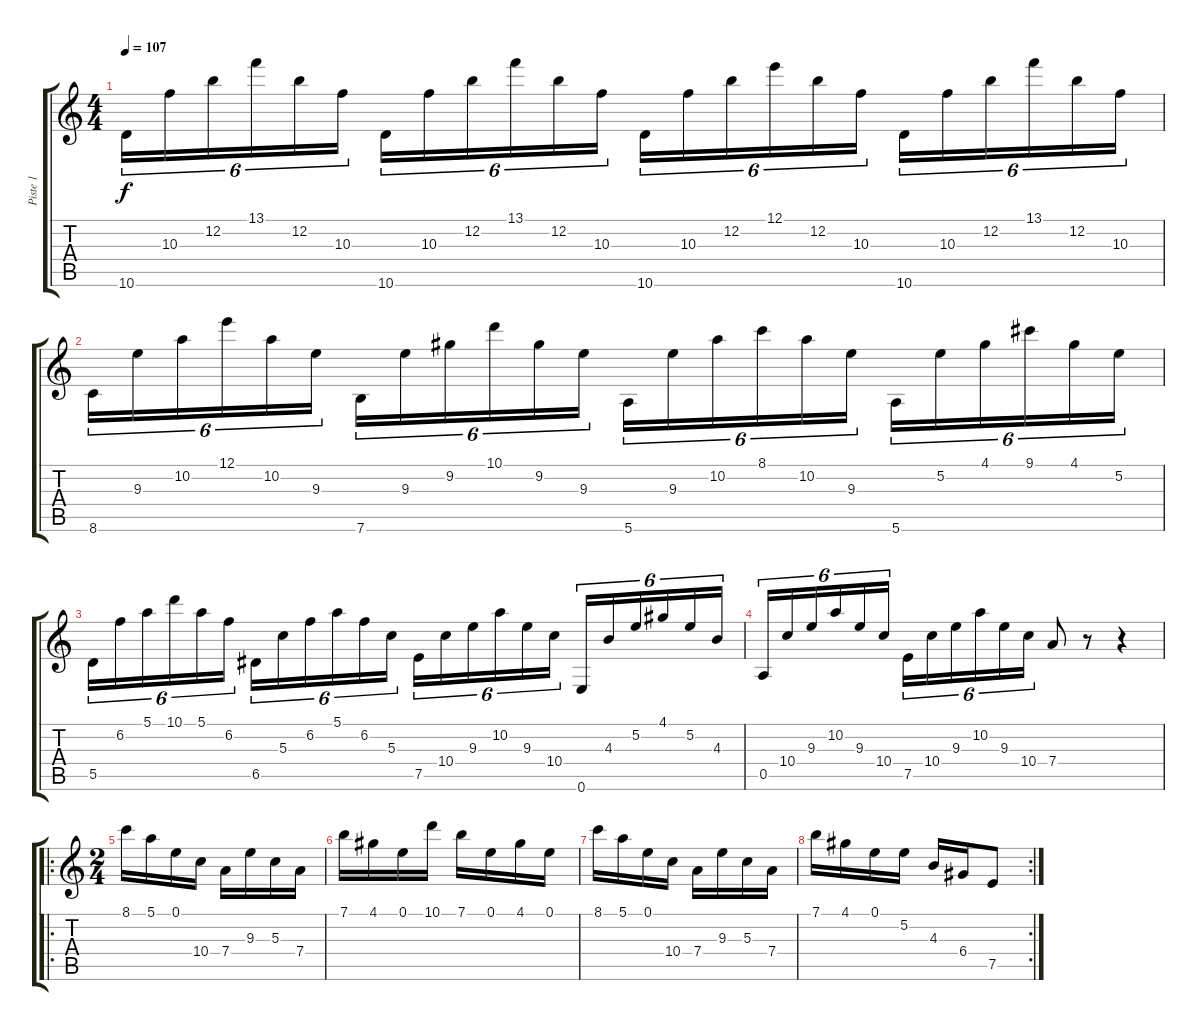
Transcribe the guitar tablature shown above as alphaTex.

\track ("Piste 1" "Piste 1") {instrument distortionguitar}
\staff {score tabs}
\tuning (E4 B3 G3 D3 A2 E2) {hide}
\ts (4 4)
\tempo 107
\clef g2
\ks c
10.6.16{tu (6 4) dy f} 10.3.16{tu (6 4)} 12.2.16{tu (6 4)} 13.1.16{tu (6 4)} 12.2.16{tu (6 4)} 10.3.16{tu (6 4)} 10.6.16{tu (6 4)} 10.3.16{tu (6 4)} 12.2.16{tu (6 4)} 13.1.16{tu (6 4)} 12.2.16{tu (6 4)} 10.3.16{tu (6 4)} 10.6.16{tu (6 4)} 10.3.16{tu (6 4)} 12.2.16{tu (6 4)} 12.1.16{tu (6 4)} 12.2.16{tu (6 4)} 10.3.16{tu (6 4)} 10.6.16{tu (6 4)} 10.3.16{tu (6 4)} 12.2.16{tu (6 4)} 13.1.16{tu (6 4)} 12.2.16{tu (6 4)} 10.3.16{tu (6 4)} |
8.6.16{tu (6 4)} 9.3.16{tu (6 4)} 10.2.16{tu (6 4)} 12.1.16{tu (6 4)} 10.2.16{tu (6 4)} 9.3.16{tu (6 4)} 7.6.16{tu (6 4)} 9.3.16{tu (6 4)} 9.2.16{tu (6 4)} 10.1.16{tu (6 4)} 9.2.16{tu (6 4)} 9.3.16{tu (6 4)} 5.6.16{tu (6 4)} 9.3.16{tu (6 4)} 10.2.16{tu (6 4)} 8.1.16{tu (6 4)} 10.2.16{tu (6 4)} 9.3.16{tu (6 4)} 5.6.16{tu (6 4)} 5.2.16{tu (6 4)} 4.1.16{tu (6 4)} 9.1.16{tu (6 4)} 4.1.16{tu (6 4)} 5.2.16{tu (6 4)} |
5.5.16{tu (6 4)} 6.2.16{tu (6 4)} 5.1.16{tu (6 4)} 10.1.16{tu (6 4)} 5.1.16{tu (6 4)} 6.2.16{tu (6 4)} 6.5.16{tu (6 4)} 5.3.16{tu (6 4)} 6.2.16{tu (6 4)} 5.1.16{tu (6 4)} 6.2.16{tu (6 4)} 5.3.16{tu (6 4)} 7.5.16{tu (6 4)} 10.4.16{tu (6 4)} 9.3.16{tu (6 4)} 10.2.16{tu (6 4)} 9.3.16{tu (6 4)} 10.4.16{tu (6 4)} 0.6.16{tu (6 4)} 4.3.16{tu (6 4)} 5.2.16{tu (6 4)} 4.1.16{tu (6 4)} 5.2.16{tu (6 4)} 4.3.16{tu (6 4)} |
0.5.16{tu (6 4)} 10.4.16{tu (6 4)} 9.3.16{tu (6 4)} 10.2.16{tu (6 4)} 9.3.16{tu (6 4)} 10.4.16{tu (6 4)} 7.5.16{tu (6 4)} 10.4.16{tu (6 4)} 9.3.16{tu (6 4)} 10.2.16{tu (6 4)} 9.3.16{tu (6 4)} 10.4.16{tu (6 4)} 7.4.8 r.8 r.4 |
\ro
\ts (2 4)
8.1.16 5.1.16 0.1.16 10.4.16 7.4.16 9.3.16 5.3.16 7.4.16 |
7.1.16 4.1.16 0.1.16 10.1.16 7.1.16 0.1.16 4.1.16 0.1.16 |
8.1.16 5.1.16 0.1.16 10.4.16 7.4.16 9.3.16 5.3.16 7.4.16 |
\rc 2
7.1.16 4.1.16 0.1.16 5.2.16 4.3.16 6.4.16 7.5.8
